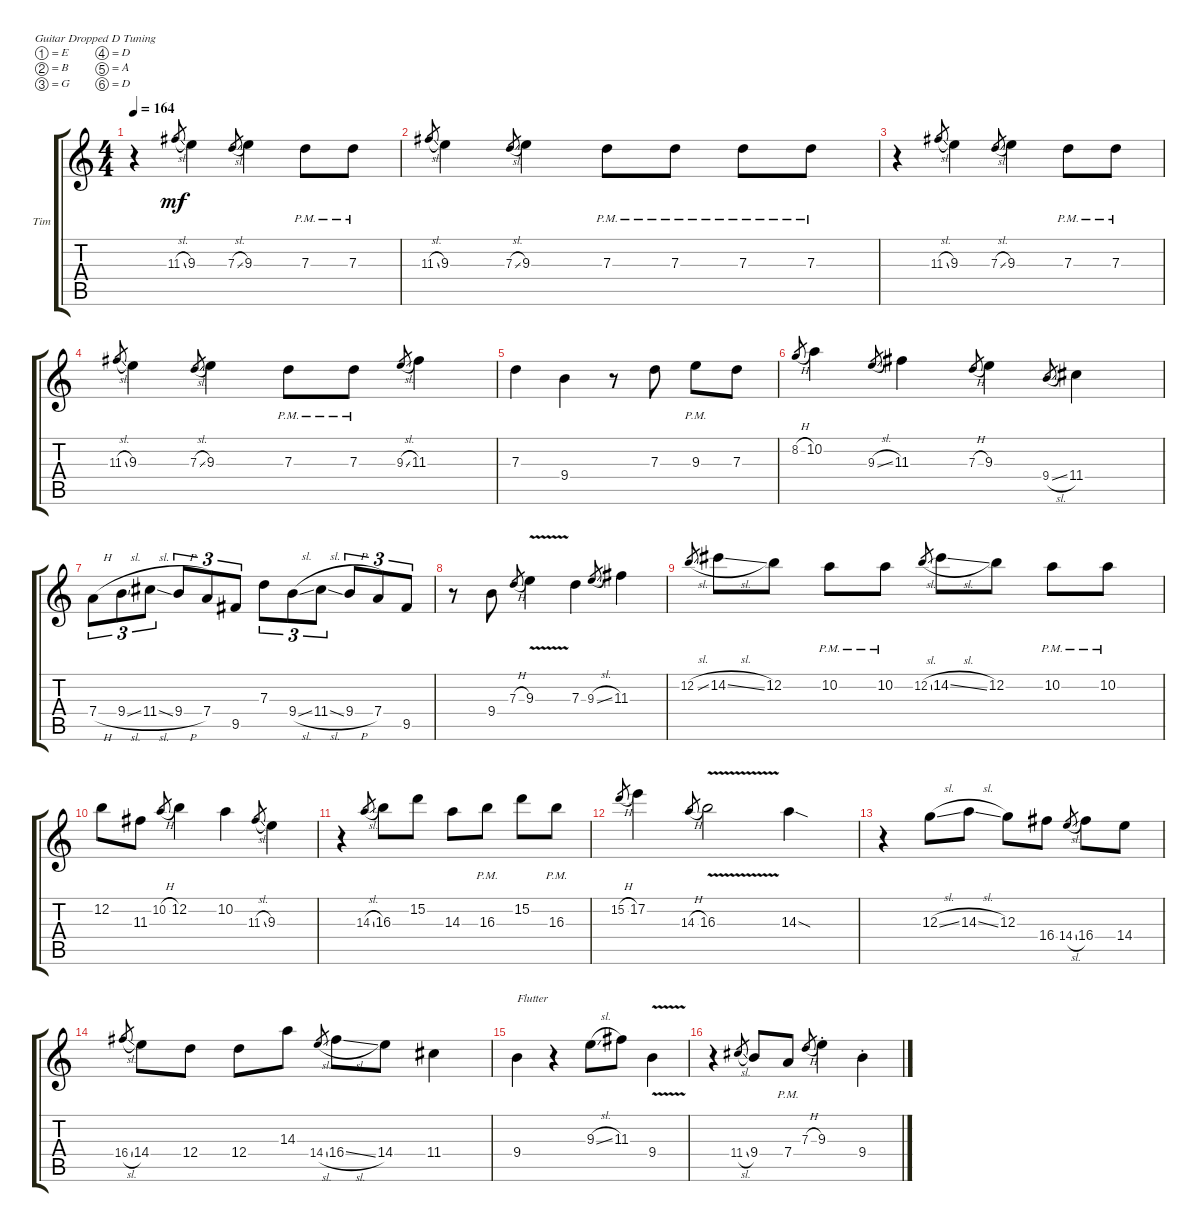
\defaultSystemsLayout 4
\bracketExtendMode groupsimilarinstruments
\firstSystemTrackNameOrientation horizontal
\otherSystemsTrackNameOrientation horizontal
\track ("Tim" "Tim") {instrument electricguitarclean}
\staff {score tabs}
\tuning (E4 B3 G3 D3 A2 D2)
\ts (4 4)
\tempo 164
\clef g2
\ks c
r.4{dy mf} 11.3{sl}.8{gr} 9.3.4 7.3{sl}.8{gr} 9.3.4 7.3{pm}.8 7.3{pm}.8 |
11.3{sl}.8{gr} 9.3.4 7.3{sl}.8{gr} 9.3.4 7.3{pm}.8 7.3{pm}.8 7.3{pm}.8 7.3{pm}.8 |
r.4 11.3{sl}.8{gr} 9.3.4 7.3{sl}.8{gr} 9.3.4 7.3{pm}.8 7.3{pm}.8 |
11.3{sl}.8{gr} 9.3.4 7.3{sl}.8{gr} 9.3.4 7.3{pm}.8 7.3{pm}.8 9.3{sl}.8{gr} 11.3.4 |
7.3.4 9.4.4 r.8 7.3.8 9.3{pm}.8 7.3.8 |
8.2{h}.8{gr} 10.2.4 9.3{sl}.8{gr} 11.3.4 7.3{h}.8{gr} 9.3.4 9.4{sl}.8{gr} 11.4.4 |
7.4{h}.8{tu (3 2)} 9.4{sl}.8{tu (3 2)} 11.4{sl}.8{tu (3 2)} 9.4{h}.8{tu (3 2)} 7.4.8{tu (3 2)} 9.5.8{tu (3 2)} 7.3.8{tu (3 2)} 9.4{sl}.8{tu (3 2)} 11.4{sl}.8{tu (3 2)} 9.4{h}.8{tu (3 2)} 7.4.8{tu (3 2)} 9.5.8{tu (3 2)} |
r.8 9.4.8 7.3{h}.8{gr} 9.3{v}.4 7.3.4 9.3{sl}.8{gr} 11.3.4 |
\scale
0.527065 12.2{sl}.8{gr} 14.2{sl}.8 12.2.8 10.2{pm}.8 10.2{pm}.8 12.2{sl}.8{gr} 14.2{sl}.8 12.2.8 10.2{pm}.8 10.2{pm}.8 |
\scale
0.472826 12.2.8 11.3.8 10.2{h}.8{gr} 12.2.4 10.2.4 11.3{sl}.8{gr} 9.3.4 |
\scale
0.519776 r.4 14.3{sl}.8{gr} 16.3.8 15.2.8 14.3.8 16.3{pm}.8 15.2.8 16.3{pm}.8 |
\scale
0.480042 15.2{h}.8{gr} 17.2.4 14.3{h}.8{gr} 16.3{v}.2 14.3{sod}.4 |
r.4 12.3{sl}.8 14.3{sl}.8 12.3.8 16.4.8 14.4{sl}.8{gr} 16.4.8 14.4.8 |
16.4{sl}.8{gr} 14.4.8 12.4.8 12.4.8 14.3.8 14.4{sl}.8{gr} 16.4{sl}.8 14.4.8 11.4.4 |
\scale
0.348613 9.4.4{txt "Flutter"} r.4 9.3{sl}.8 11.3.8 9.4{v}.4 |
\scale
0.31966 r.4 11.4{sl}.8{gr} 9.4.8 7.4{pm}.8 7.3{h}.8{gr} 9.3{st}.4 9.4{st}.4
